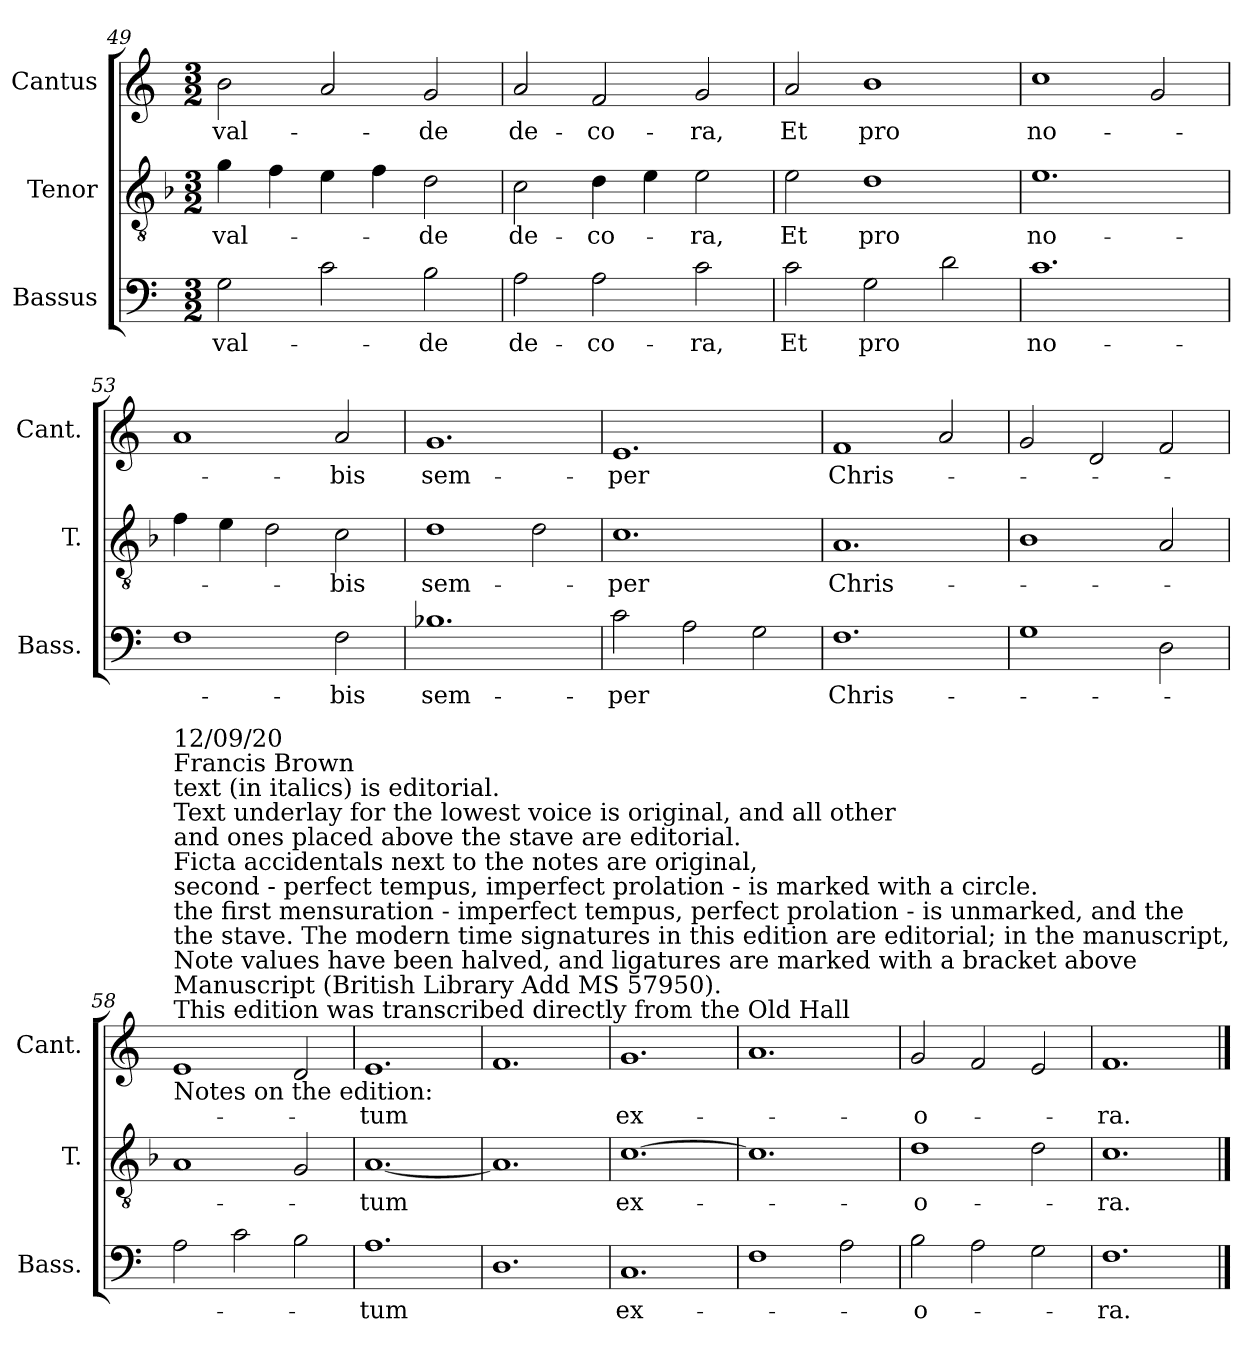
**kern	**text	**kern	**text	**kern	**text
*part3	*part3	*part2	*part2	*part1	*part1
*staff3	*staff3	*staff2	*staff2	*staff1	*staff1
*I"Bassus	*	*I"Tenor	*	*I"Cantus	*
*I'Bass.	*	*I'T.	*	*I'Cant.	*
*clefF4	*	*clefGv2	*	*clefG2	*
*	*	*ITrd7c12	*	*	*
*k[]	*	*k[b-]	*	*k[]	*
*C:	*	*F:	*	*C:	*
*M3/2	*	*M3/2	*	*M3/2	*
=49	=49	=49	=49	=49	=49
!	!LO:LY:b:color=#000000	!	!	!	!
!	!	!	!LO:LY:b:color=#000000	!	!
!	!	!	!	!	!LO:LY:b:color=#000000
2Gi\	val-	4Gi\	val-	2bi\	val-
.	.	4Fi\	.	.	.
2ci\	.	4Ei\	.	2ai/	.
.	.	4Fi\	.	.	.
!	!LO:LY:b:color=#000000	!	!	!	!
!	!	!	!LO:LY:b:color=#000000	!	!
!	!	!	!	!	!LO:LY:b:color=#000000
2Bi\	-de	2Di\	-de	2gi/	-de
=50	=50	=50	=50	=50	=50
!	!LO:LY:b:color=#000000	!	!	!	!
!	!	!	!LO:LY:b:color=#000000	!	!
!	!	!	!	!	!LO:LY:b:color=#000000
2Ai\	de-	2Ci\	de-	2ai/	de-
!	!LO:LY:b:color=#000000	!	!	!	!
!	!	!	!LO:LY:b:color=#000000	!	!
!	!	!	!	!	!LO:LY:b:color=#000000
2Ai\	-co-	4Di\	-co-	2fi/	-co-
.	.	4Ei\	.	.	.
!	!LO:LY:b:color=#000000	!	!	!	!
!	!	!	!LO:LY:b:color=#000000	!	!
!	!	!	!	!	!LO:LY:b:color=#000000
2ci\	-ra,	2Ei\	-ra,	2gi/	-ra,
=51	=51	=51	=51	=51	=51
!	!LO:LY:b:color=#000000	!	!	!	!
!	!	!	!LO:LY:b:color=#000000	!	!
!	!	!	!	!	!LO:LY:b:color=#000000
2ci\	Et	2Ei\	Et	2ai/	Et
!	!LO:LY:b:color=#000000	!	!	!	!
!	!	!	!LO:LY:b:color=#000000	!	!
!	!	!	!	!	!LO:LY:b:color=#000000
2Gi\	pro	1Di	pro	1bi	pro
2di\	.	.	.	.	.
=52	=52	=52	=52	=52	=52
!	!LO:LY:b:color=#000000	!	!	!	!
!	!	!	!LO:LY:b:color=#000000	!	!
!	!	!	!	!	!LO:LY:b:color=#000000
1.ci	no-	1.Ei	no-	1cci	no-
.	.	.	.	2gi/	.
!!LO:PB:g=z
=53	=53	=53	=53	=53	=53
1Fi	.	4Fi\	.	1ai	.
.	.	4Ei\	.	.	.
.	.	2Di\	.	.	.
!	!LO:LY:b:color=#000000	!	!	!	!
!	!	!	!LO:LY:b:color=#000000	!	!
!	!	!	!	!	!LO:LY:b:color=#000000
2Fi\	-bis	2Ci\	-bis	2ai/	-bis
=54	=54	=54	=54	=54	=54
!	!LO:LY:b:color=#000000	!	!	!	!
!	!	!	!LO:LY:b:color=#000000	!	!
!	!	!	!	!	!LO:LY:b:color=#000000
1.B-Xi	sem-	1Di	sem-	1.gi	sem-
.	.	2Di\	.	.	.
=55	=55	=55	=55	=55	=55
!	!LO:LY:b:color=#000000	!	!	!	!
!	!	!	!LO:LY:b:color=#000000	!	!
!	!	!	!	!	!LO:LY:b:color=#000000
2ci\	-per	1.Ci	-per	1.ei	-per
2Ai\	.	.	.	.	.
2Gi\	.	.	.	.	.
=56	=56	=56	=56	=56	=56
!	!LO:LY:b:color=#000000	!	!	!	!
!	!	!	!LO:LY:b:color=#000000	!	!
!	!	!	!	!	!LO:LY:b:color=#000000
1.Fi	Chris-	1.AAi	Chris-	1fi	Chris-
.	.	.	.	2ai/	.
=57	=57	=57	=57	=57	=57
1Gi	.	1BB-i	.	2gi/	.
.	.	.	.	2di/	.
2Di\	.	2AAi/	.	2fi/	.
!!LO:LB:g=z
=58	=58	=58	=58	=58	=58
!	!	!	!	!LO:TX:b:t=Notes on the edition&colon;	!
!	!	!	!	!LO:TX:t=This edition was transcribed directly from the Old Hall	!
!	!	!	!	!LO:TX:t=Manuscript (British Library Add MS 57950).	!
!	!	!	!	!LO:TX:t=Note values have been halved, and ligatures are marked with a bracket above	!
!	!	!	!	!LO:TX:t=the stave. The modern time signatures in this edition are editorial; in the manuscript,	!
!	!	!	!	!LO:TX:t=the first mensuration - imperfect tempus, perfect prolation - is unmarked, and the	!
!	!	!	!	!LO:TX:t=second - perfect tempus, imperfect prolation - is marked with a circle.	!
!	!	!	!	!LO:TX:t=Ficta accidentals next to the notes are original,	!
!	!	!	!	!LO:TX:t=and ones placed above the stave are editorial.	!
!	!	!	!	!LO:TX:t=Text underlay for the lowest voice is original, and all other	!
!	!	!	!	!LO:TX:t=text (in italics) is editorial.	!
!	!	!	!	!LO:TX:t=Francis Brown	!
!	!	!	!	!LO:TX:t=12/09/20	!
2Ai\	.	1AAi	.	1ei	.
2ci\	.	.	.	.	.
2Bi\	.	2GGi/	.	2di/	.
=59	=59	=59	=59	=59	=59
!	!LO:LY:b:color=#000000	!	!	!	!
!	!	!	!LO:LY:b:color=#000000	!	!
!	!	!	!	!	!LO:LY:b:color=#000000
1.Ai	-tum	[1.AAi	-tum	1.ei	-tum
=60	=60	=60	=60	=60	=60
1.Di	.	1.AAi]	.	1.fi	.
=61	=61	=61	=61	=61	=61
!	!LO:LY:b:color=#000000	!	!	!	!
!	!	!	!LO:LY:b:color=#000000	!	!
!	!	!	!	!	!LO:LY:b:color=#000000
1.Ci	ex-	[1.Ci	ex-	1.gi	ex-
=62	=62	=62	=62	=62	=62
1Fi	.	1.Ci]	.	1.ai	.
2Ai\	.	.	.	.	.
=63	=63	=63	=63	=63	=63
!	!LO:LY:b:color=#000000	!	!	!	!
!	!	!	!LO:LY:b:color=#000000	!	!
!	!	!	!	!	!LO:LY:b:color=#000000
2Bi\	-o-	1Di	-o-	2gi/	-o-
2Ai\	.	.	.	2fi/	.
2Gi\	.	2Di\	.	2ei/	.
=64	=64	=64	=64	=64	=64
!	!LO:LY:b:color=#000000	!	!	!	!
!	!	!	!LO:LY:b:color=#000000	!	!
!	!	!	!	!	!LO:LY:b:color=#000000
1.Fi	-ra.	1.Ci	-ra.	1.fi	-ra.
==	==	==	==	==	==
*-	*-	*-	*-	*-	*-
